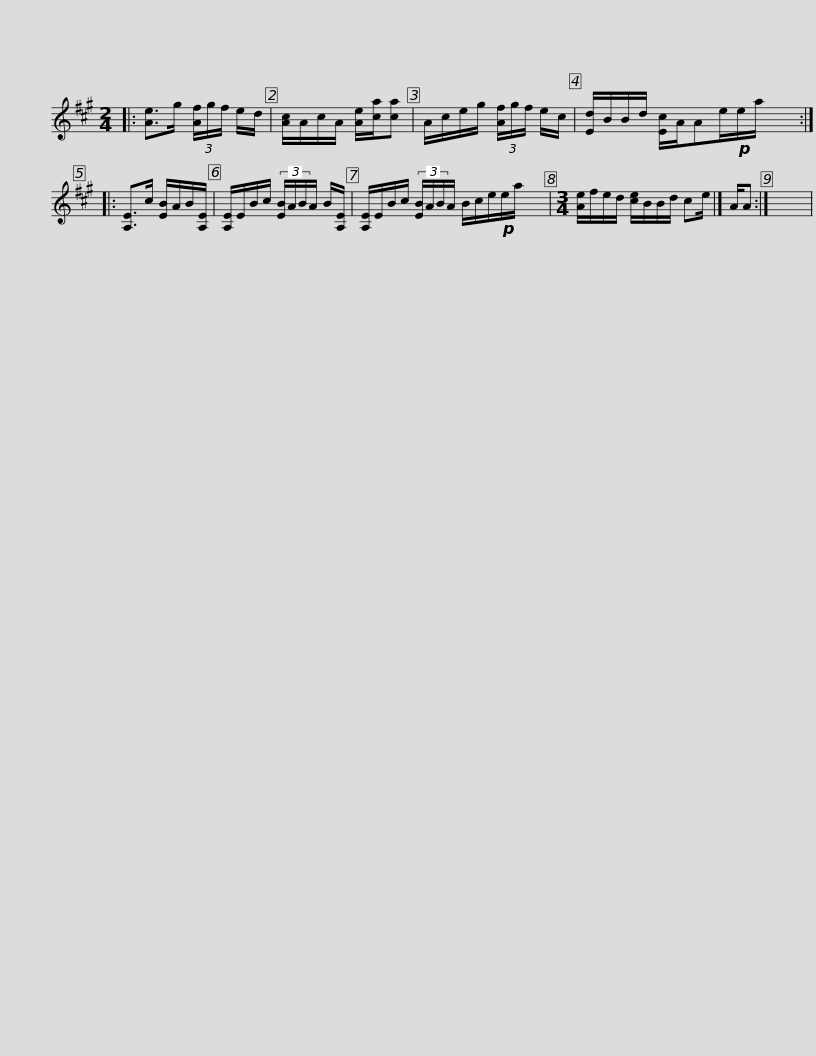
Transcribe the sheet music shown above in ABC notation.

X:1
L:1/8
M:2/4
I:linebreak $
K:A
V:1 treble
V:1
|: [Ae]>g (3[Af]/g/f/ e/d/ | [Ac]/A/c/A/ [Ae]/[ca]/[ca] | A/c/e/g/ (3[Af]/g/f/ e/c/ | [Ed]/B/B/d/ [Ec]/A/Ae/!p!e/a/ x3/2 ::$ [A,E]>c [EB]/A/B/[A,E]/ | %5
 [A,E]/E/B/c/ (3[EB]/A/B/A/ B/[A,E]/ | [A,E]/E/B/c/ (3[EB]/A/B/A/ B/c/e/!p!e/a/ x3/2 |$[M:3/4] [Ae]/f/e/d/ [ce]/B/B/d/ ce/ |] A/A :| x6 | %10
